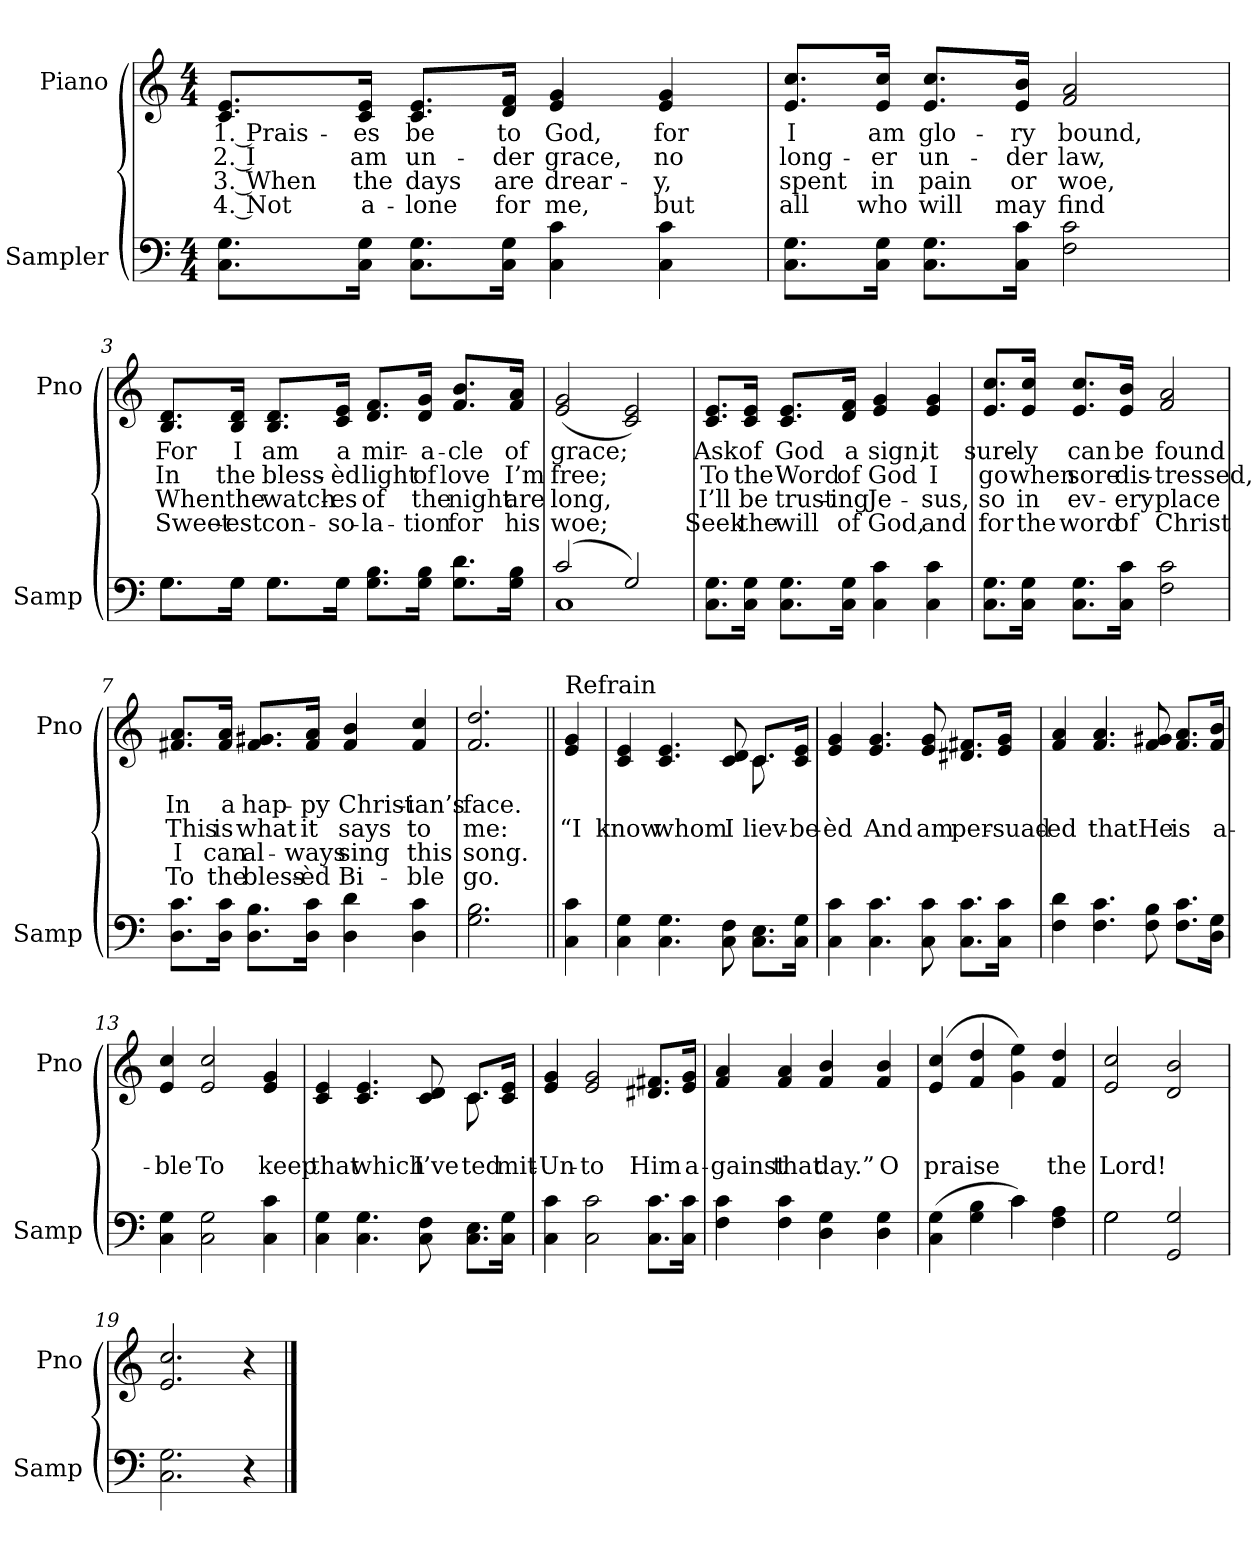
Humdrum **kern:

**kern	**kern	**text	**text	**text	**text
*part2	*part1	*part1	*part1	*part1	*part1
*staff2	*staff1	*staff1	*staff1	*staff1	*staff1
*I"Sampler	*I"Piano	*	*	*	*
*I'Samp	*I'Pno	*	*	*	*
*clefF4	*clefG2	*	*	*	*
*M4/4	*M4/4	*	*	*	*
=1	=1	=1	=1	=1	=1
8.C\ 8.G\L	8.c/ 8.e/L	1. Prais-	2. I	3. When	4. Not
16C\ 16G\Jk	16c/ 16e/Jk	-es	am	the	a-
8.C\ 8.G\L	8.c/ 8.e/L	be	un-	days	-lone
16C\ 16G\Jk	16d/ 16f/Jk	to	-der	are	for
4C 4c	4e 4g	God,	grace,	drear-	me,
4C 4c	4e 4g	for	no	-y,	but
=2	=2	=2	=2	=2	=2
8.C\ 8.G\L	8.e/ 8.cc/L	I	long-	spent	all
16C\ 16G\Jk	16e/ 16cc/Jk	am	-er	in	who
8.C\ 8.G\L	8.e/ 8.cc/L	glo-	un-	pain	will
16C\ 16c\Jk	16e/ 16b/Jk	-ry	-der	or	may
2F 2c	2f 2a	bound,	law,	woe,	find
=3	=3	=3	=3	=3	=3
*^	*	*	*	*	*
8.G\L	8.G\L	8.B/ 8.d/L	For	In	When	Sweet-
16G\Jk	16G\Jk	16B/ 16d/Jk	I	the	the	-est
8.G\L	8.G\L	8.B/ 8.d/L	am	bless-	watch-	con-
16G\Jk	16G\Jk	16c/ 16e/Jk	a	-èd	-es	-so-
8.G\ 8.B\L	2ryy	8.d/ 8.f/L	mir-	light	of	-la-
16G\ 16B\Jk	.	16d/ 16g/Jk	-a-	of	the	-tion
8.G\ 8.d\L	.	8.f/ 8.b/L	-cle	love	night	for
16G\ 16B\Jk	.	16f/ 16a/Jk	of	I’m	are	his
=4	=4	=4	=4	=4	=4	=4
(2c/	1C	(2e/ 2g/	grace;	free;	long,	woe;
2G/)	.	2c/ 2e/)	.	.	.	.
*v	*v	*	*	*	*	*
=5	=5	=5	=5	=5	=5
8.C\ 8.G\L	8.c/ 8.e/L	Ask	To	I’ll	Seek
16C\ 16G\Jk	16c/ 16e/Jk	of	the	be	the
8.C\ 8.G\L	8.c/ 8.e/L	God	Word	trust-	will
16C\ 16G\Jk	16d/ 16f/Jk	a	of	-ing	of
4C 4c	4e/ 4g/	sign,	God	Je-	God,
4C 4c	4e/ 4g/	it	I	-sus,	and
=6	=6	=6	=6	=6	=6
8.C\ 8.G\L	8.e/ 8.cc/L	sure-	go	so	for
16C\ 16G\Jk	16e/ 16cc/Jk	-ly	when	in	the
8.C\ 8.G\L	8.e/ 8.cc/L	can	sore	ev-	word
16C\ 16c\Jk	16e/ 16b/Jk	be	dis-	-ery	of
2F 2c	2f/ 2a/	found	-tressed,	place	Christ
=7	=7	=7	=7	=7	=7
8.D\ 8.c\L	8.f#X/ 8.a/L	In	This	I	To
16D\ 16c\Jk	16f#/ 16a/Jk	a	is	can	the
8.D\ 8.B\L	8.f#/ 8.g#X/L	hap-	what	al-	bless-
16D\ 16c\Jk	16f#/ 16a/Jk	-py	it	-ways	-èd
4D 4d	4f# 4b	Christ-	says	sing	Bi-
4D 4c	4f# 4cc	-ian’s	to	this	-ble
=8	=8	=8	=8	=8	=8
2.G 2.B	2.f 2.dd	face.	me:	song.	go.
=9||	=9||	=9||	=9||	=9||	=9||
!	!LO:TX:t=Refrain	!	!	!	!
4C 4c	4e 4g	.	“I	.	.
=10	=10	=10	=10	=10	=10
*	*^	*	*	*	*
4C 4G	4c 4e	2.ryy	.	know	.	.
4.C 4.G	4.c 4.e	.	.	whom	.	.
8C 8F	8c 8d	.	.	I	.	.
8.C\ 8.E\L	8.c/L	8.c	.	-liev-	.	.
16C\ 16G\Jk	16c/ 16e/Jk	16ryy	.	be-	.	.
*	*v	*v	*	*	*	*
=11	=11	=11	=11	=11	=11
4C 4c	4e 4g	.	-èd	.	.
4.C 4.c	4.e 4.g	.	And	.	.
8C 8c	8e 8g	.	am	.	.
8.C\ 8.c\L	8.d#X/ 8.f#X/L	.	per-	.	.
16C\ 16c\Jk	16e/ 16g/Jk	.	-suad-	.	.
=12	=12	=12	=12	=12	=12
4F 4d	4f 4a	.	-ed	.	.
4.F 4.c	4.f 4.a	.	that	.	.
8F 8B	8f 8g#X	.	He	.	.
8.F\ 8.c\L	8.f/ 8.a/L	.	is	.	.
16D\ 16G\Jk	16f/ 16b/Jk	.	a-	.	.
=13	=13	=13	=13	=13	=13
4C 4G	4e 4cc	.	-ble	.	.
2C 2G	2e 2cc	.	To	.	.
4C 4c	4e 4g	.	keep	.	.
=14	=14	=14	=14	=14	=14
*	*^	*	*	*	*
4C 4G	4c 4e	2.ryy	.	that	.	.
4.C 4.G	4.c 4.e	.	.	which	.	.
8C 8F	8c 8d	.	.	I’ve	.	.
8.C\ 8.E\L	8.c/L	8.c	.	-ted	.	.
16C\ 16G\Jk	16c/ 16e/Jk	16ryy	.	-mit-	.	.
*	*v	*v	*	*	*	*
=15	=15	=15	=15	=15	=15
4C 4c	4e 4g	.	Un-	.	.
2C 2c	2e 2g	.	-to	.	.
8.C\ 8.c\L	8.d#X/ 8.f#X/L	.	Him	.	.
16C\ 16c\Jk	16e/ 16g/Jk	.	a-	.	.
=16	=16	=16	=16	=16	=16
4F 4c	4f 4a	.	-gainst	.	.
4F 4c	4f 4a	.	that	.	.
4D 4G	4f 4b	.	day.”	.	.
4D 4G	4f 4b	.	O	.	.
=17	=17	=17	=17	=17	=17
*^	*	*	*	*	*
(4C 4G	2ryy	(4e 4cc	.	praise	.	.
4G 4B	.	4f 4dd	.	.	.	.
4c\)	4c	4g 4ee)	.	.	.	.
4F 4A	4ryy	4f 4dd	.	the	.	.
=18	=18	=18	=18	=18	=18	=18
2G\	2G	2e 2cc	.	Lord!	.	.
2GG 2G	2ryy	2d 2b	.	.	.	.
*v	*v	*	*	*	*	*
=19	=19	=19	=19	=19	=19
2.C 2.G	2.e 2.cc	.	.	.	.
4r	4r	.	.	.	.
==	==	==	==	==	==
*-	*-	*-	*-	*-	*-
